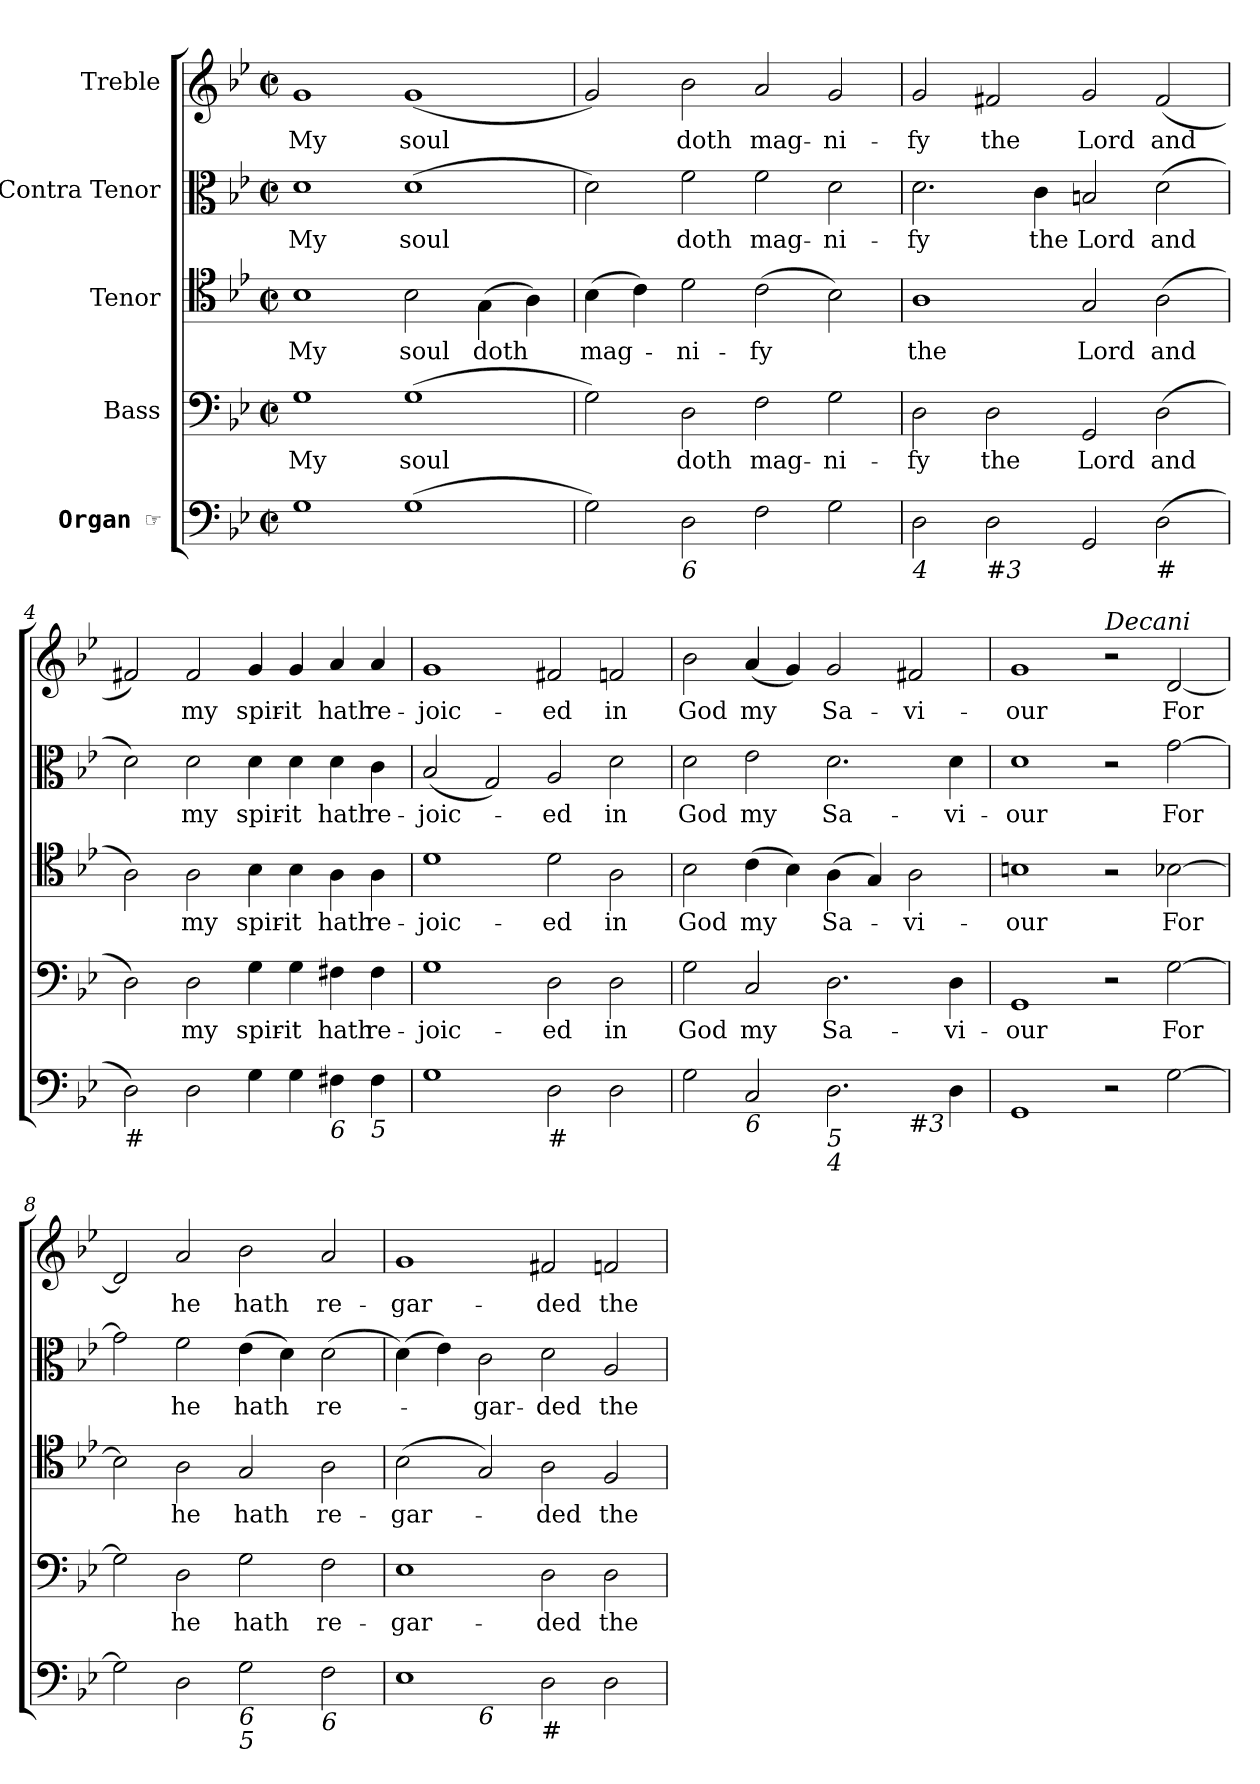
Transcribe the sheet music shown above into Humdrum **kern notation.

**kern	**kern	**text	**kern	**text	**kern	**text	**kern	**text
*part5	*part4	*part4	*part3	*part3	*part2	*part2	*part1	*part1
*staff5	*staff4	*staff4	*staff3	*staff3	*staff2	*staff2	*staff1	*staff1
*I"Organ     ☞	*I"Bass	*	*I"Tenor	*	*I"Contra Tenor	*	*I"Treble	*
*clefF4	*clefF4	*	*clefC4	*	*clefC3	*	*clefG2	*
*k[b-e-]	*k[b-e-]	*	*k[b-e-]	*	*k[b-e-]	*	*k[b-e-]	*
*B-:	*B-:	*	*B-:	*	*B-:	*	*B-:	*
*M2/2	*M2/2	*	*M2/2	*	*M2/2	*	*M2/2	*
*met(c|)	*met(c|)	*	*met(c|)	*	*met(c|)	*	*met(c|)	*
=1	=1	=1	=1	=1	=1	=1	=1	=1
!	!	!LO:LY:b	!	!LO:LY:b	!	!LO:LY:b	!	!LO:LY:b
1G	1G	My	1B-	My	1d	My	1g	My
!	!	!LO:LY:b	!	!LO:LY:b	!	!LO:LY:b	!	!LO:LY:b
(>1G	(>1G	soul	2B-\	soul	(>1d	soul	(<1g	soul
!	!	!	!	!LO:LY:b	!	!	!	!
.	.	.	(>4G\	doth	.	.	.	.
.	.	.	4A\)	.	.	.	.	.
=2	=2	=2	=2	=2	=2	=2	=2	=2
!	!	!	!	!LO:LY:b	!	!	!	!
2G\)	2G\)	.	(>4B-\	mag-	2d\)	.	2g/)	.
.	.	.	4c\)	.	.	.	.	.
!LO:TX:b:i:t=6	!	!	!	!	!	!	!	!
!	!	!LO:LY:b	!	!LO:LY:b	!	!LO:LY:b	!	!LO:LY:b
2D\	2D\	doth	2d\	-ni-	2f\	doth	2b-\	doth
!	!	!LO:LY:b	!	!LO:LY:b	!	!LO:LY:b	!	!LO:LY:b
2F\	2F\	mag-	(>2c\	-fy	2f\	mag-	2a/	mag-
!	!	!LO:LY:b	!	!	!	!LO:LY:b	!	!LO:LY:b
2G\	2G\	-ni-	2B-\)	.	2d\	-ni-	2g/	-ni-
=3	=3	=3	=3	=3	=3	=3	=3	=3
!LO:TX:b:i:t=4	!	!	!	!	!	!	!	!
!	!	!LO:LY:b	!	!LO:LY:b	!	!LO:LY:b	!	!LO:LY:b
2D\	2D\	-fy	1A	the	2.d\	-fy	2g/	-fy
!LO:TX:b:i:t=#3	!	!	!	!	!	!	!	!
!	!	!LO:LY:b	!	!	!	!	!	!LO:LY:b
2D\	2D\	the	.	.	.	.	2f#X/	the
!	!	!	!	!	!	!LO:LY:b	!	!
.	.	.	.	.	4c\	the	.	.
!	!	!LO:LY:b	!	!LO:LY:b	!	!LO:LY:b	!	!LO:LY:b
2GG/	2GG/	Lord	2G/	Lord	2Bn/	Lord	2g/	Lord
!LO:TX:b:i:t=#	!	!	!	!	!	!	!	!
!	!	!LO:LY:b	!	!LO:LY:b	!	!LO:LY:b	!	!LO:LY:b
(>2D\	(>2D\	and	(>2A\	and	(>2d\	and	(<2f#/	and
!!LO:LB:g=z
=4	=4	=4	=4	=4	=4	=4	=4	=4
!LO:TX:b:i:t=#	!	!	!	!	!	!	!	!
2D\)	2D\)	.	2A\)	.	2d\)	.	2f#X/)	.
!	!	!LO:LY:b	!	!LO:LY:b	!	!LO:LY:b	!	!LO:LY:b
2D\	2D\	my	2A\	my	2d\	my	2f#/	my
!	!	!LO:LY:b	!	!LO:LY:b	!	!LO:LY:b	!	!LO:LY:b
4G\	4G\	spir-	4B-\	spir-	4d\	spir-	4g/	spir-
!	!	!LO:LY:b	!	!LO:LY:b	!	!LO:LY:b	!	!LO:LY:b
4G\	4G\	-it	4B-\	-it	4d\	-it	4g/	-it
!LO:TX:b:i:t=6	!	!	!	!	!	!	!	!
!	!	!LO:LY:b	!	!LO:LY:b	!	!LO:LY:b	!	!LO:LY:b
4F#X\	4F#X\	hath	4A\	hath	4d\	hath	4a/	hath
!LO:TX:b:i:t=5	!	!	!	!	!	!	!	!
!	!	!LO:LY:b	!	!LO:LY:b	!	!LO:LY:b	!	!LO:LY:b
4F#\	4F#\	re-	4A\	re-	4c\	re-	4a/	re-
=5	=5	=5	=5	=5	=5	=5	=5	=5
!	!	!LO:LY:b	!	!LO:LY:b	!	!LO:LY:b	!	!LO:LY:b
1G	1G	-joic-	1d	-joic-	(<2B-/	-joic-	1g	-joic-
.	.	.	.	.	2G/)	.	.	.
!LO:TX:b:i:t=#	!	!	!	!	!	!	!	!
!	!	!LO:LY:b	!	!LO:LY:b	!	!LO:LY:b	!	!LO:LY:b
2D\	2D\	-ed	2d\	-ed	2A/	-ed	2f#X/	-ed
!	!	!LO:LY:b	!	!LO:LY:b	!	!LO:LY:b	!	!LO:LY:b
2D\	2D\	in	2A\	in	2d\	in	2fn/	in
=6	=6	=6	=6	=6	=6	=6	=6	=6
!	!	!LO:LY:b	!	!LO:LY:b	!	!LO:LY:b	!	!LO:LY:b
*^	*	*	*	*	*	*	*	*
2G\	1.ryy	2G\	God	2B-\	God	2d\	God	2b-\	God
!LO:TX:b:i:t=6	!	!	!	!	!	!	!	!	!
!	!	!	!LO:LY:b	!	!LO:LY:b	!	!LO:LY:b	!	!LO:LY:b
2C/	.	2C/	my	(>4c\	my	2e-\	my	(<4a/	my
.	.	.	.	4B-\)	.	.	.	4g/)	.
!LO:TX:b:i:t=5	!	!	!	!	!	!	!	!	!
!LO:TX:b:i:t=4	!	!	!	!	!	!	!	!	!
!	!	!	!LO:LY:b	!	!LO:LY:b	!	!LO:LY:b	!	!LO:LY:b
2.D\	.	2.D\	Sa-	(>4A\	Sa-	2.d\	Sa-	2g/	Sa-
.	.	.	.	4G/)	.	.	.	.	.
!	!LO:TX:b:i:t=#3	!	!	!	!	!	!	!	!
!	!	!	!	!	!LO:LY:b	!	!	!	!LO:LY:b
.	2ryy	.	.	2A\	-vi-	.	.	2f#X/	-vi-
!	!	!	!LO:LY:b	!	!	!	!LO:LY:b	!	!
4D\	.	4D\	-vi-	.	.	4d\	-vi-	.	.
=7	=7	=7	=7	=7	=7	=7	=7	=7	=7
!	!	!	!LO:LY:b	!	!LO:LY:b	!	!LO:LY:b	!	!LO:LY:b
*v	*v	*	*	*	*	*	*	*	*
1GG	1GG	-our	1Bn	-our	1d	-our	1g	-our
!	!	!	!	!	!	!	!LO:TX:a:i:t=Decani	!
2r	2r	.	2r	.	2r	.	2r	.
!	!	!LO:LY:b	!	!LO:LY:b	!	!LO:LY:b	!	!LO:LY:b
[2G\	[2G\	For	[2B-X\	For	[2g\	For	[2d/	For
!!LO:PB:g=z
=8	=8	=8	=8	=8	=8	=8	=8	=8
2G\]	2G\]	.	2B-\]	.	2g\]	.	2d/]	.
!	!	!LO:LY:b	!	!LO:LY:b	!	!LO:LY:b	!	!LO:LY:b
2D\	2D\	he	2A\	he	2f\	he	2a/	he
!LO:TX:b:i:t=6	!	!	!	!	!	!	!	!
!LO:TX:b:i:t=5	!	!	!	!	!	!	!	!
!	!	!LO:LY:b	!	!LO:LY:b	!	!LO:LY:b	!	!LO:LY:b
2G\	2G\	hath	2G/	hath	(>4e-\	hath	2b-\	hath
.	.	.	.	.	4d\)	.	.	.
!LO:TX:b:i:t=6	!	!	!	!	!	!	!	!
!	!	!LO:LY:b	!	!LO:LY:b	!	!LO:LY:b	!	!LO:LY:b
2F\	2F\	re-	2A\	re-	(>2d\	re-	2a/	re-
=9	=9	=9	=9	=9	=9	=9	=9	=9
!LO:TX:b:i:t=7	!	!	!	!	!	!	!	!
!	!	!LO:LY:b	!	!LO:LY:b	!	!	!	!LO:LY:b
*^	*	*	*	*	*	*	*	*
1E-	2ryy	1E-	-gar-	(>2B-\	-gar-	(>4d\)	.	1g	-gar-
.	.	.	.	.	.	4e-\)	.	.	.
!	!LO:TX:b:i:t=6	!	!	!	!	!	!	!	!
!	!	!	!	!	!	!	!LO:LY:b	!	!
.	1.ryy	.	.	2G/)	.	2c\	-gar-	.	.
!LO:TX:b:i:t=#	!	!	!	!	!	!	!	!	!
!	!	!	!LO:LY:b	!	!LO:LY:b	!	!LO:LY:b	!	!LO:LY:b
2D\	.	2D\	-ded	2A\	-ded	2d\	-ded	2f#X/	-ded
!	!	!	!LO:LY:b	!	!LO:LY:b	!	!LO:LY:b	!	!LO:LY:b
2D\	.	2D\	the	2F/	the	2A/	the	2fn/	the
*v	*v	*	*	*	*	*	*	*	*
=	=	=	=	=	=	=	=	=
*-	*-	*-	*-	*-	*-	*-	*-	*-
